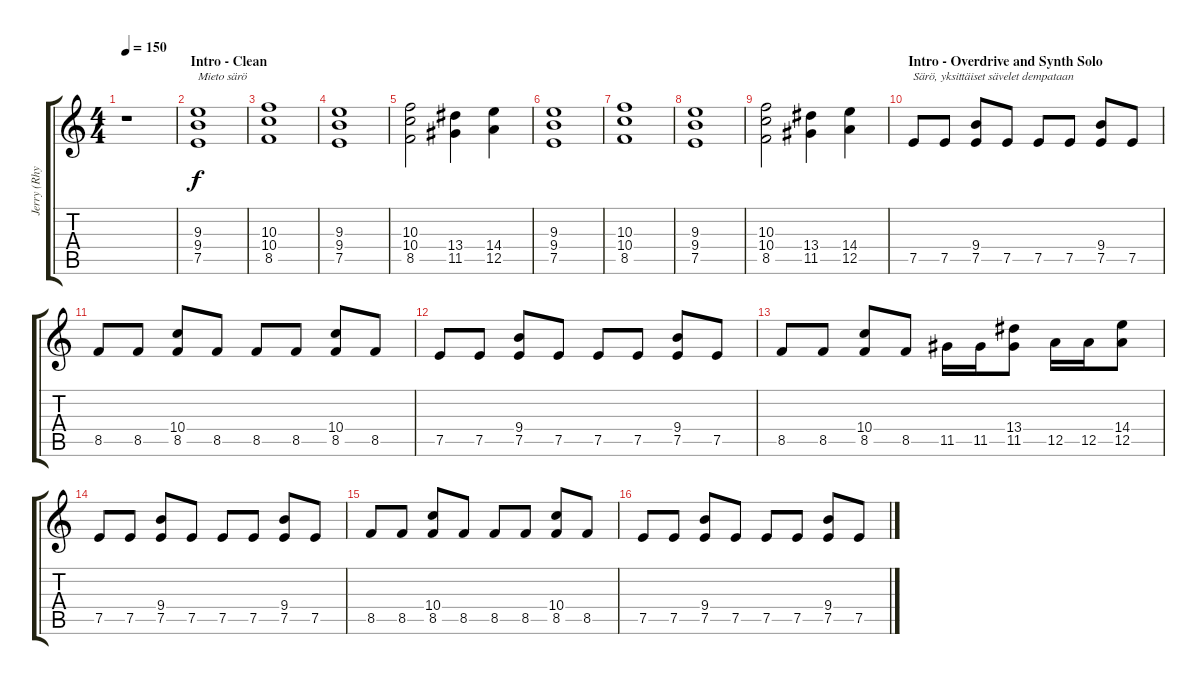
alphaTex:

\track ("Jerry (Rhythm)" "Jerry (Rhy") {instrument distortionguitar}
\staff {score tabs}
\tuning (E4 B3 G3 D3 A2 E2) {hide}
\ts (4 4)
\tempo 150
\clef g2
\ks c
r.1{dy f instrument distortionguitar} |
\section ("" "Intro - Clean")
(9.3 9.4 7.5).1{txt "Mieto särö" instrument electricguitarjazz} |
(10.3 10.4 8.5).1 |
(9.3 9.4 7.5).1 |
(10.3 10.4 8.5).2 (13.4 11.5).4 (14.4 12.5).4 |
(9.3 9.4 7.5).1 |
(10.3 10.4 8.5).1 |
(9.3 9.4 7.5).1 |
(10.3 10.4 8.5).2 (13.4 11.5).4 (14.4 12.5).4 |
\section ("" "Intro - Overdrive and Synth Solo")
7.5.8{txt "Särö, yksittäiset sävelet dempataan" instrument distortionguitar} 7.5.8 (9.4 7.5).8 7.5.8 7.5.8 7.5.8 (9.4 7.5).8 7.5.8 |
8.5.8 8.5.8 (10.4 8.5).8 8.5.8 8.5.8 8.5.8 (10.4 8.5).8 8.5.8 |
7.5.8 7.5.8 (9.4 7.5).8 7.5.8 7.5.8 7.5.8 (9.4 7.5).8 7.5.8 |
8.5.8 8.5.8 (10.4 8.5).8 8.5.8 11.5.16 11.5.16 (13.4 11.5).8 12.5.16 12.5.16 (14.4 12.5).8 |
7.5.8 7.5.8 (9.4 7.5).8 7.5.8 7.5.8 7.5.8 (9.4 7.5).8 7.5.8 |
8.5.8 8.5.8 (10.4 8.5).8 8.5.8 8.5.8 8.5.8 (10.4 8.5).8 8.5.8 |
7.5.8 7.5.8 (9.4 7.5).8 7.5.8 7.5.8 7.5.8 (9.4 7.5).8 7.5.8
